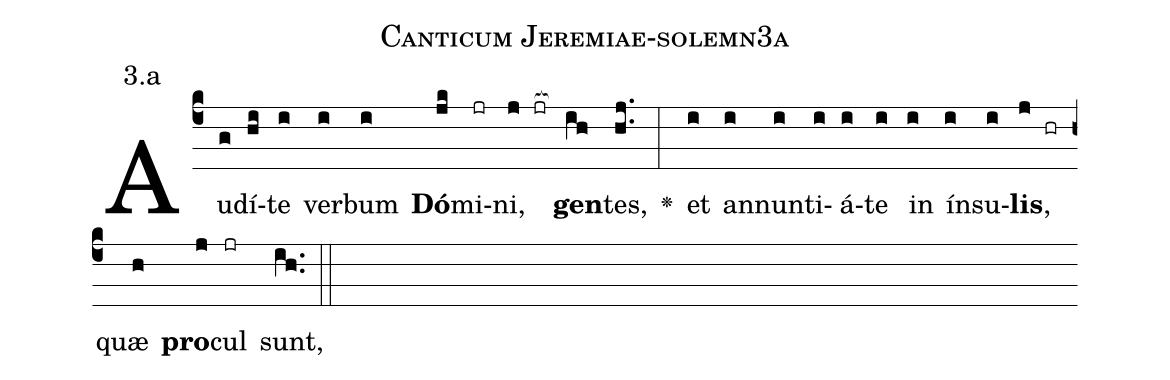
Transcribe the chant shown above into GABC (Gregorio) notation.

name: Canticum Jeremiae-solemn3a;
annotation: 3.a;
%%
(c4)Au(g)dí(hi)te(i) ver(i)bum(i) <b>Dó</b>(jk)mi(jr)ni,(j jr[ocb:1{]) <b>gen</b>(ih[ocb:0}])tes,(hj..) <v>\greheightstar</v>(:) et(i) an(i)nun(i)ti(i)á(i)te(i) in(i) ín(i)su(i)<b>lis</b>,(j hr) quæ(h) <b>pro</b>(j)cul(jr) sunt,(ih..) (::)


%E(i) u(i) o(j) u(h) a(j) e.(ih..) (::)
